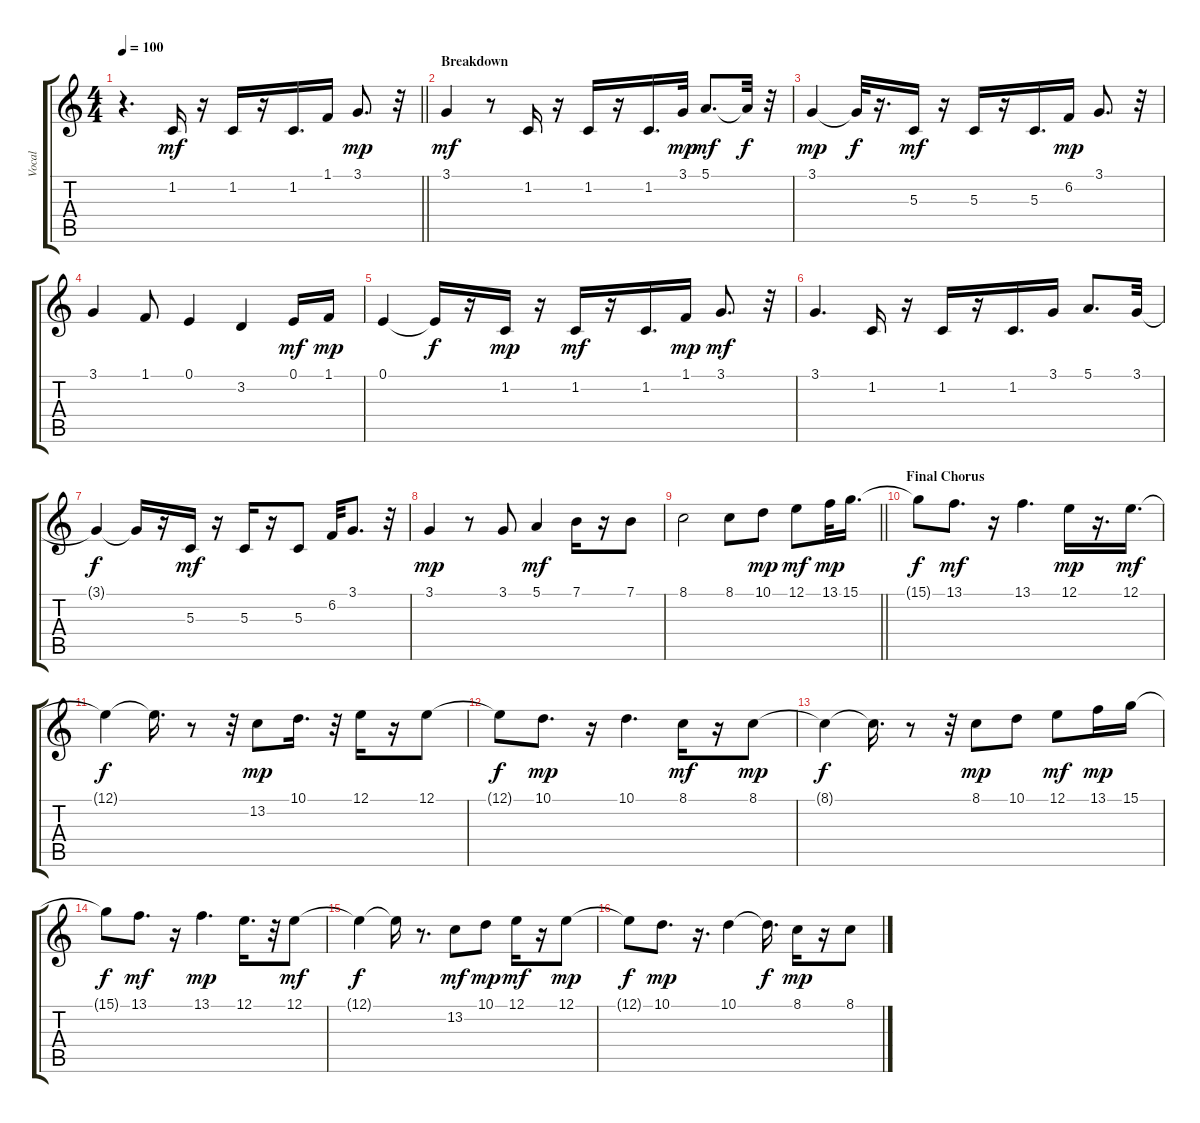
\track ("Vocal" "Vocal") {instrument lead1square}
\staff {score tabs}
\tuning (E4 B3 G3 D3 A2 E2) {hide}
\ts (4 4)
\tempo 100
\clef g2
\barLineRight lightlight
\ks c
r.4{d dy f} 1.2.16{dy mf} r.16 1.2.16 r.16 1.2.16{d} 1.1.16 3.1.8{d dy mp} r.32 |
\section ("" "Breakdown")
3.1.4{dy mf} r.8 1.2.16 r.16 1.2.16 r.16 1.2.16{d} 3.1.32{dy mp} 5.1.8{d dy mf} 5.1{t}.32{dy f} r.32 |
3.1.4{dy mp} 3.1{t}.32{dy f} r.16{d} 5.3.16{dy mf} r.16 5.3.16 r.16 5.3.16{d} 6.2.16{dy mp} 3.1.8{d} r.32 |
3.1.4 1.1.8 0.1.4 3.2.4 0.1.16{dy mf} 1.1.16{dy mp} |
0.1.4 0.1{t}.16{dy f} r.16 1.2.16{dy mp} r.16 1.2.16{dy mf} r.16 1.2.16{d} 1.1.16{dy mp} 3.1.8{d dy mf} r.32 |
3.1.4{d} 1.2.16 r.16 1.2.16 r.16 1.2.16{d} 3.1.16 5.1.8{d} 3.1.32 |
3.1{t}.4{dy f} 3.1{t}.16 r.16 5.3.16{dy mf} r.16 5.3.16 r.16 5.3.8 6.2.32 3.1.8{d} r.32 |
3.1.4{dy mp} r.8 3.1.8 5.1.4{dy mf} 7.1.16 r.16 7.1.8 |
\barLineRight lightlight
8.1.2 8.1.8 10.1.8{dy mp} 12.1.8{dy mf} 13.1.32{dy mp} 15.1.16{d} |
\section ("" "Final Chorus")
15.1{t}.8{dy f} 13.1.8{d dy mf} r.16 13.1.4{d} 12.1.16{dy mp} r.16{d} 12.1.16{d dy mf} |
12.1{t}.4{dy f} 12.1{t}.16{d} r.8 r.32 13.2.8{dy mp} 10.1.16{d} r.32 12.1.16 r.16 12.1.8 |
12.1{t}.8{dy f} 10.1.8{d dy mp} r.16 10.1.4{d} 8.1.16{dy mf} r.16 8.1.8{dy mp} |
8.1{t}.4{dy f} 8.1{t}.16{d} r.8 r.32 8.1.8{dy mp} 10.1.8 12.1.8{dy mf} 13.1.16{dy mp} 15.1.16 |
15.1{t}.8{dy f} 13.1.8{d dy mf} r.16 13.1.4{d dy mp} 12.1.16{d} r.32 12.1.8{dy mf} |
12.1{t}.4{dy f} 12.1{t}.16 r.8{d} 13.2.8{dy mf} 10.1.8{dy mp} 12.1.16{dy mf} r.16 12.1.8{dy mp} |
12.1{t}.8{dy f} 10.1.8{d dy mp} r.16{d} 10.1.4 10.1{t}.16{d dy f} 8.1.16{dy mp} r.16 8.1.8
